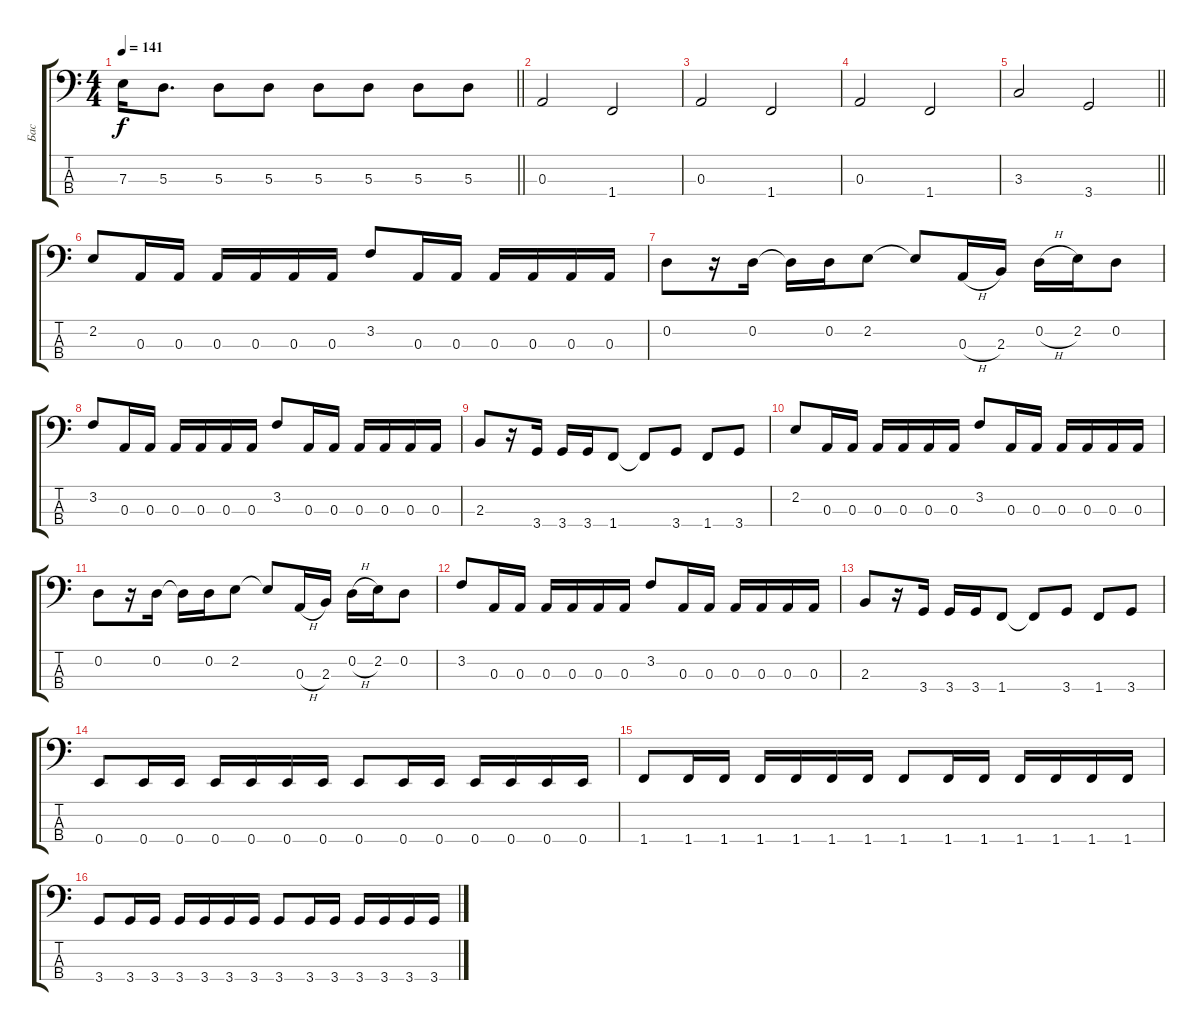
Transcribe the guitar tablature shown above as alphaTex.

\track ("Бас" "Бас") {instrument electricbassfinger}
\staff {score tabs}
\tuning (G2 D2 A1 E1) {hide}
\ts (4 4)
\tempo 141
\clef f4
\barLineRight lightlight
\ks c
7.3.16{dy f} 5.3.8{d} 5.3.8 5.3.8 5.3.8 5.3.8 5.3.8 5.3.8 |
0.3.2 1.4.2 |
0.3.2 1.4.2 |
0.3.2 1.4.2 |
\barLineRight lightlight
3.3.2 3.4.2 |
2.2.8 0.3.16 0.3.16 0.3.16 0.3.16 0.3.16 0.3.16 3.2.8 0.3.16 0.3.16 0.3.16 0.3.16 0.3.16 0.3.16 |
0.2.8 r.16 0.2.16 0.2{t}.16 0.2.16 2.2.8 2.2{t}.8 0.3{h}.16 2.3.16 0.2{h}.16 2.2.16 0.2.8 |
3.2.8 0.3.16 0.3.16 0.3.16 0.3.16 0.3.16 0.3.16 3.2.8 0.3.16 0.3.16 0.3.16 0.3.16 0.3.16 0.3.16 |
2.3.8 r.16 3.4.16 3.4.16 3.4.16 1.4.8 1.4{t}.8 3.4.8 1.4.8 3.4.8 |
2.2.8 0.3.16 0.3.16 0.3.16 0.3.16 0.3.16 0.3.16 3.2.8 0.3.16 0.3.16 0.3.16 0.3.16 0.3.16 0.3.16 |
0.2.8 r.16 0.2.16 0.2{t}.16 0.2.16 2.2.8 2.2{t}.8 0.3{h}.16 2.3.16 0.2{h}.16 2.2.16 0.2.8 |
3.2.8 0.3.16 0.3.16 0.3.16 0.3.16 0.3.16 0.3.16 3.2.8 0.3.16 0.3.16 0.3.16 0.3.16 0.3.16 0.3.16 |
2.3.8 r.16 3.4.16 3.4.16 3.4.16 1.4.8 1.4{t}.8 3.4.8 1.4.8 3.4.8 |
0.4.8 0.4.16 0.4.16 0.4.16 0.4.16 0.4.16 0.4.16 0.4.8 0.4.16 0.4.16 0.4.16 0.4.16 0.4.16 0.4.16 |
1.4.8 1.4.16 1.4.16 1.4.16 1.4.16 1.4.16 1.4.16 1.4.8 1.4.16 1.4.16 1.4.16 1.4.16 1.4.16 1.4.16 |
3.4.8 3.4.16 3.4.16 3.4.16 3.4.16 3.4.16 3.4.16 3.4.8 3.4.16 3.4.16 3.4.16 3.4.16 3.4.16 3.4.16
